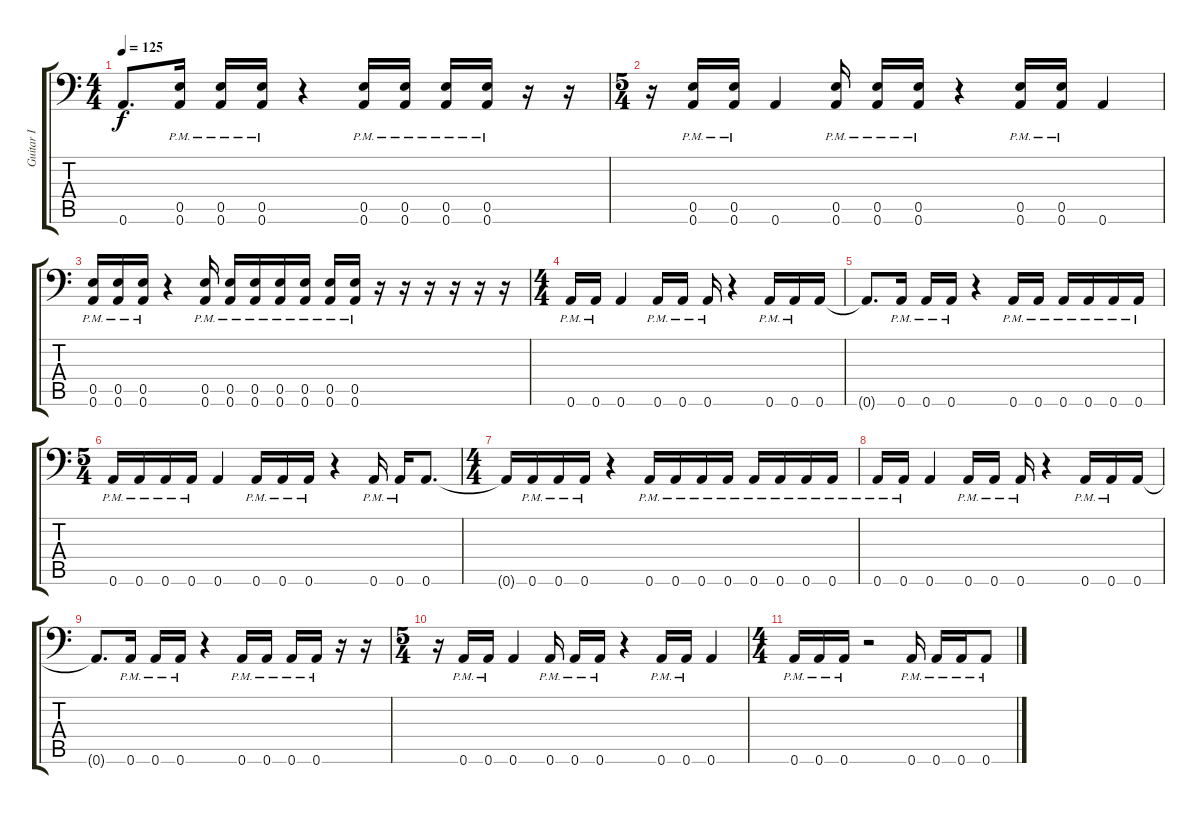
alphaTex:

\track ("Guitar I" "Guitar I") {instrument distortionguitar}
\staff {score tabs}
\tuning (B3 Gb3 D3 A2 E2 A1) {hide}
\ts (4 4)
\tempo 125
\clef f4
\ks c
0.6{t}.8{d dy f} (0.5{pm} 0.6{pm}).16 (0.5{pm} 0.6{pm}).16 (0.5{pm} 0.6{pm}).16 r.4 (0.5{pm} 0.6{pm}).16 (0.5{pm} 0.6{pm}).16 (0.5{pm} 0.6{pm}).16 (0.5{pm} 0.6{pm}).16 r.16 r.16 |
\ts (5 4)
r.16 (0.5{pm} 0.6{pm}).16 (0.5{pm} 0.6{pm}).16 0.6.4 (0.5{pm} 0.6{pm}).16 (0.5{pm} 0.6{pm}).16 (0.5{pm} 0.6{pm}).16 r.4 (0.5{pm} 0.6{pm}).16 (0.5{pm} 0.6{pm}).16 0.6.4 |
(0.5{pm} 0.6{pm}).16 (0.5{pm} 0.6{pm}).16 (0.5{pm} 0.6{pm}).16 r.4 (0.5{pm} 0.6{pm}).16 (0.5{pm} 0.6{pm}).16 (0.5{pm} 0.6{pm}).16 (0.5{pm} 0.6{pm}).16 (0.5{pm} 0.6{pm}).16 (0.5{pm} 0.6{pm}).16 (0.5{pm} 0.6{pm}).16 r.16 r.16 r.16 r.16 r.16 r.16 |
\ts (4 4)
0.6{pm}.16 0.6{pm}.16 0.6.4 0.6{pm}.16 0.6{pm}.16 0.6{pm}.16 r.4 0.6{pm}.16 0.6{pm}.16 0.6.16 |
0.6{t}.8{d} 0.6{pm}.16 0.6{pm}.16 0.6{pm}.16 r.4 0.6{pm}.16 0.6{pm}.16 0.6{pm}.16 0.6{pm}.16 0.6{pm}.16 0.6{pm}.16 |
\ts (5 4)
0.6{pm}.16 0.6{pm}.16 0.6{pm}.16 0.6{pm}.16 0.6.4 0.6{pm}.16 0.6{pm}.16 0.6{pm}.16 r.4 0.6{pm}.16 0.6{pm}.16 0.6.8{d} |
\ts (4 4)
0.6{t}.16 0.6{pm}.16 0.6{pm}.16 0.6{pm}.16 r.4 0.6{pm}.16 0.6{pm}.16 0.6{pm}.16 0.6{pm}.16 0.6{pm}.16 0.6{pm}.16 0.6{pm}.16 0.6{pm}.16 |
0.6{pm}.16 0.6{pm}.16 0.6.4 0.6{pm}.16 0.6{pm}.16 0.6{pm}.16 r.4 0.6{pm}.16 0.6{pm}.16 0.6.16 |
0.6{t}.8{d} 0.6{pm}.16 0.6{pm}.16 0.6{pm}.16 r.4 0.6{pm}.16 0.6{pm}.16 0.6{pm}.16 0.6{pm}.16 r.16 r.16 |
\ts (5 4)
r.16 0.6{pm}.16 0.6{pm}.16 0.6.4 0.6{pm}.16 0.6{pm}.16 0.6{pm}.16 r.4 0.6{pm}.16 0.6{pm}.16 0.6.4 |
\ts (4 4)
0.6{pm}.16 0.6{pm}.16 0.6{pm}.16 r.2 0.6{pm}.16 0.6{pm}.16 0.6{pm}.16 0.6{pm}.8
